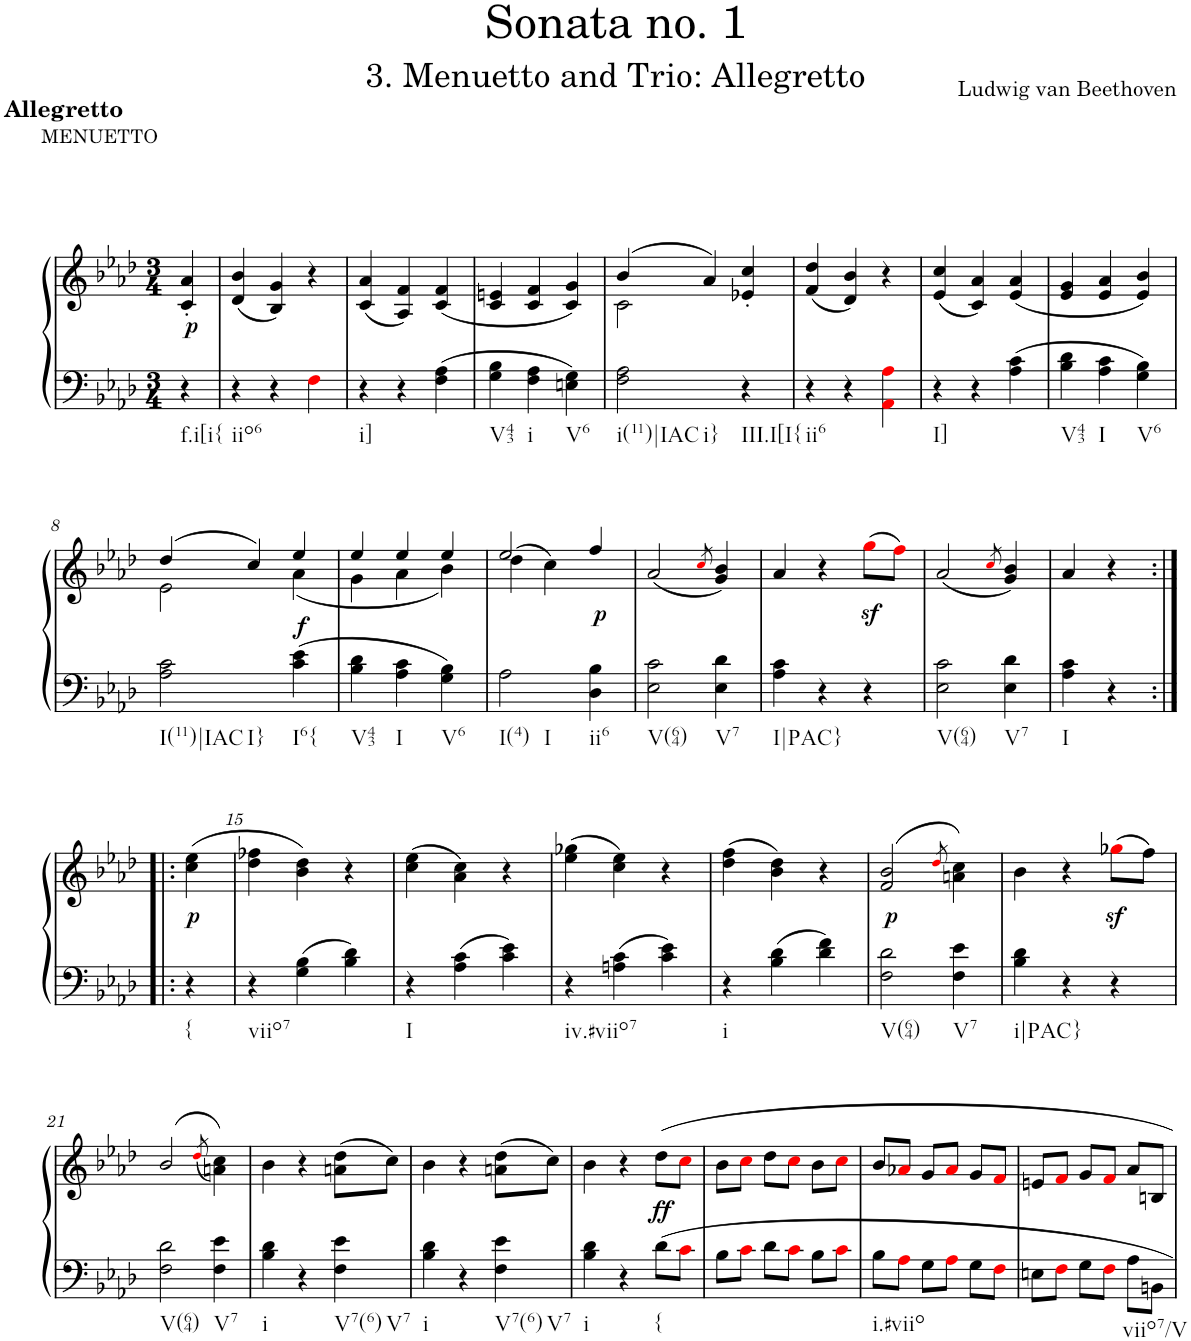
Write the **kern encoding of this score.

**kern	**kern	**dynam
*part1	*part1	*part1
*staff2	*staff1	*staff1/2
*I"Piano	*	*
*I'Pno	*	*
*clefF4	*clefG2	*
*k[b-e-a-d-]	*k[b-e-a-d-]	*
*A-:	*A-:	*
*M3/4	*M3/4	*
=	=	=
!	!LO:TX:a:t=MENUETTO	!
!	!LO:TX:a:B:t=Allegretto	!
!LO:TX:b:t=f.i[i{	!	!
!	!	!LO:DY:b
4r	4c/' 4a-/'	p
=1	=1	=1
!LO:TX:b:t=iio6	!	!
4r	(4d-/ 4b-/	.
4r	4B-/ 4g/)	.
4Fi\	4r	.
=2	=2	=2
!LO:TX:b:t=i]	!	!
4r	(4c/ 4a-/	.
4r	4A-/ 4f/)	.
4F\ 4A-\	(4c/ 4f/	.
=3	=3	=3
!LO:TX:b:t=V43	!	!
4G\ 4B-\	4c/ 4en/	.
!LO:TX:b:t=i	!	!
4F\ 4A-\	4c/ 4f/	.
!LO:TX:b:t=V6	!	!
4En\ 4G\	4c/ 4g/)	.
=4	=4	=4
*	*^	*
!LO:TX:b:t=i(11)|IAC	!	!	!
!LO:TX:b:t=i}	!	!	!
2F\ 2A-\	(4b-/	2c\	.
.	4a-/)	.	.
!LO:TX:b:t=III.I[I{	!	!	!
4r	4e-X/' 4cc/'	4ryy	.
=5	=5	=5	=5
!LO:TX:b:t=ii6	!	!	!
*	*v	*v	*
4r	(4f/ 4dd-/	.
4r	4d-/ 4b-/)	.
4AA-i\ 4A-i\	4r	.
=6	=6	=6
!LO:TX:b:t=I]	!	!
4r	(4e-/ 4cc/	.
4r	4c/ 4a-/)	.
4A-\ 4c\	(4e-/ 4a-/	.
=7	=7	=7
!LO:TX:b:t=V43	!	!
4B-\ 4d-\	4e-/ 4g/	.
!LO:TX:b:t=I	!	!
4A-\ 4c\	4e-/ 4a-/	.
!LO:TX:b:t=V6	!	!
4G\ 4B-\	4e-/ 4b-/)	.
!!LO:LB:g=z
=8	=8	=8
*	*^	*
!LO:TX:b:t=I(11)|IAC	!	!	!
!LO:TX:b:t=I}	!	!	!
2A-\ 2c\	(4dd-/	2e-\	.
.	4cc/)	.	.
!LO:TX:b:t=I6{	!	!	!
!	!	!	!LO:DY:b
4c\ 4e-\	4ee-/	(4a-\	f
=9	=9	=9	=9
!LO:TX:b:t=V43	!	!	!
4B-\ 4d-\	4ee-/	4g\	.
!LO:TX:b:t=I	!	!	!
4A-\ 4c\	4ee-/	4a-\	.
!LO:TX:b:t=V6	!	!	!
4G\ 4B-\	4ee-/	4b-\)	.
=10	=10	=10	=10
!LO:TX:b:t=I(4)	!	!	!
!LO:TX:b:t=I	!	!	!
2A-\	(4dd-\	2ee-/	.
.	4cc\)	.	.
!LO:TX:b:t=ii6	!	!	!
!	!	!	!LO:DY:b
4D-\ 4B-\	4ff/	4ryy	p
=11	=11	=11	=11
!LO:TX:b:t=V(64)	!	!	!
*	*v	*v	*
2E-\ 2c\	(2a-/	.
.	8qcci/	.
!LO:TX:b:t=V7	!	!
4E-\ 4d-\	4g/ 4b-/)	.
=12	=12	=12
!LO:TX:b:t=I|PAC}	!	!
4A-\ 4c\	4a-/	.
4r	4r	.
4r	(8ggz<i\L	.
.	8ffi\J)	.
=13	=13	=13
!LO:TX:b:t=V(64)	!	!
2E-\ 2c\	(2a-/	.
.	8qcci/	.
!LO:TX:b:t=V7	!	!
4E-\ 4d-\	4g/ 4b-/)	.
=14	=14	=14
!LO:TX:b:t=I	!	!
4A-\ 4c\	4a-/	.
4r	4r	.
!!LO:LB:g=z
=14X1:|!|:	=14X1:|!|:	=14X1:|!|:
!LO:TX:b:t={	!	!
!	!	!LO:DY:b
4r	(4cc\ 4ee-\	p
=15	=15	=15
!LO:TX:b:t=viio7	!	!
4r	4dd-\ 4ff-X\	.
4G\ 4B-\	4b-\ 4dd-\)	.
4B-\ 4d-\	4r	.
=16	=16	=16
!LO:TX:b:t=I	!	!
4r	(4cc\ 4ee-\	.
4A-\ 4c\	4a-\ 4cc\)	.
4c\ 4e-\	4r	.
=17	=17	=17
!LO:TX:b:t=iv.#viio7	!	!
4r	(4ee-\ 4gg-X\	.
4An\ 4c\	4cc\ 4ee-\)	.
4c\ 4e-\	4r	.
=18	=18	=18
!LO:TX:b:t=i	!	!
4r	(4dd-\ 4ff\	.
4B-\ 4d-\	4b-\ 4dd-\)	.
4d-\ 4f\	4r	.
=19	=19	=19
!LO:TX:b:t=V(64)	!	!
!	!	!LO:DY:b
2F\ 2d-\	(2f/ 2b-/	p
.	8qdd-i/	.
!LO:TX:b:t=V7	!	!
4F\ 4e-\	4an\ 4cc\)	.
=20	=20	=20
!LO:TX:b:t=i|PAC}	!	!
4B-\ 4d-\	4b-\	.
4r	4r	.
4r	(8gg-Xz<i\L	.
.	8ff\J)	.
!!LO:LB:g=z
=21	=21	=21
!LO:TX:b:t=V(64)	!	!
2F\ 2d-\	(2b-/	.
.	(8qdd-i/	.
!LO:TX:b:t=V7	!	!
4F\ 4e-\	4an\ 4cc\))	.
=22	=22	=22
!LO:TX:b:t=i	!	!
4B-\ 4d-\	4b-\	.
4r	4r	.
!LO:TX:b:t=V7(6)	!	!
!LO:TX:b:t=V7	!	!
4F\ 4e-\	(8an\ 8dd-\L	.
.	8cc\J)	.
=23	=23	=23
!LO:TX:b:t=i	!	!
4B-\ 4d-\	4b-\	.
4r	4r	.
!LO:TX:b:t=V7(6)	!	!
!LO:TX:b:t=V7	!	!
4F\ 4e-\	(8an\ 8dd-\L	.
.	8cc\J)	.
=24	=24	=24
!LO:TX:b:t=i	!	!
4B-\ 4d-\	4b-\	.
4r	4r	.
!LO:TX:b:t={	!	!
!	!	!LO:DY:b
8d-\L	8dd-\L	ff
8ci\J	8cci\J	.
=25	=25	=25
8B-\L	8b-\L	.
8ci\J	8cci\J	.
8d-\L	8dd-\L	.
8ci\J	8cci\J	.
8B-\L	8b-\L	.
8ci\J	8cci\J	.
=26	=26	=26
!LO:TX:b:t=i.#viio	!	!
8B-\L	8b-/L	.
8A-i\J	8a-Xi/J	.
8G\L	8g/L	.
8A-i\J	8a-i/J	.
8G\L	8g/L	.
8Fi\J	8fi/J	.
=27	=27	=27
8En\L	8en/L	.
8Fi\J	8fi/J	.
8G\L	8g/L	.
8Fi\J	8fi/J	.
!LO:TX:b:t=viio7/V	!	!
8A-\L	8a-/L	.
8BBn\J	8Bn/J	.
=	=	=
*-	*-	*-
